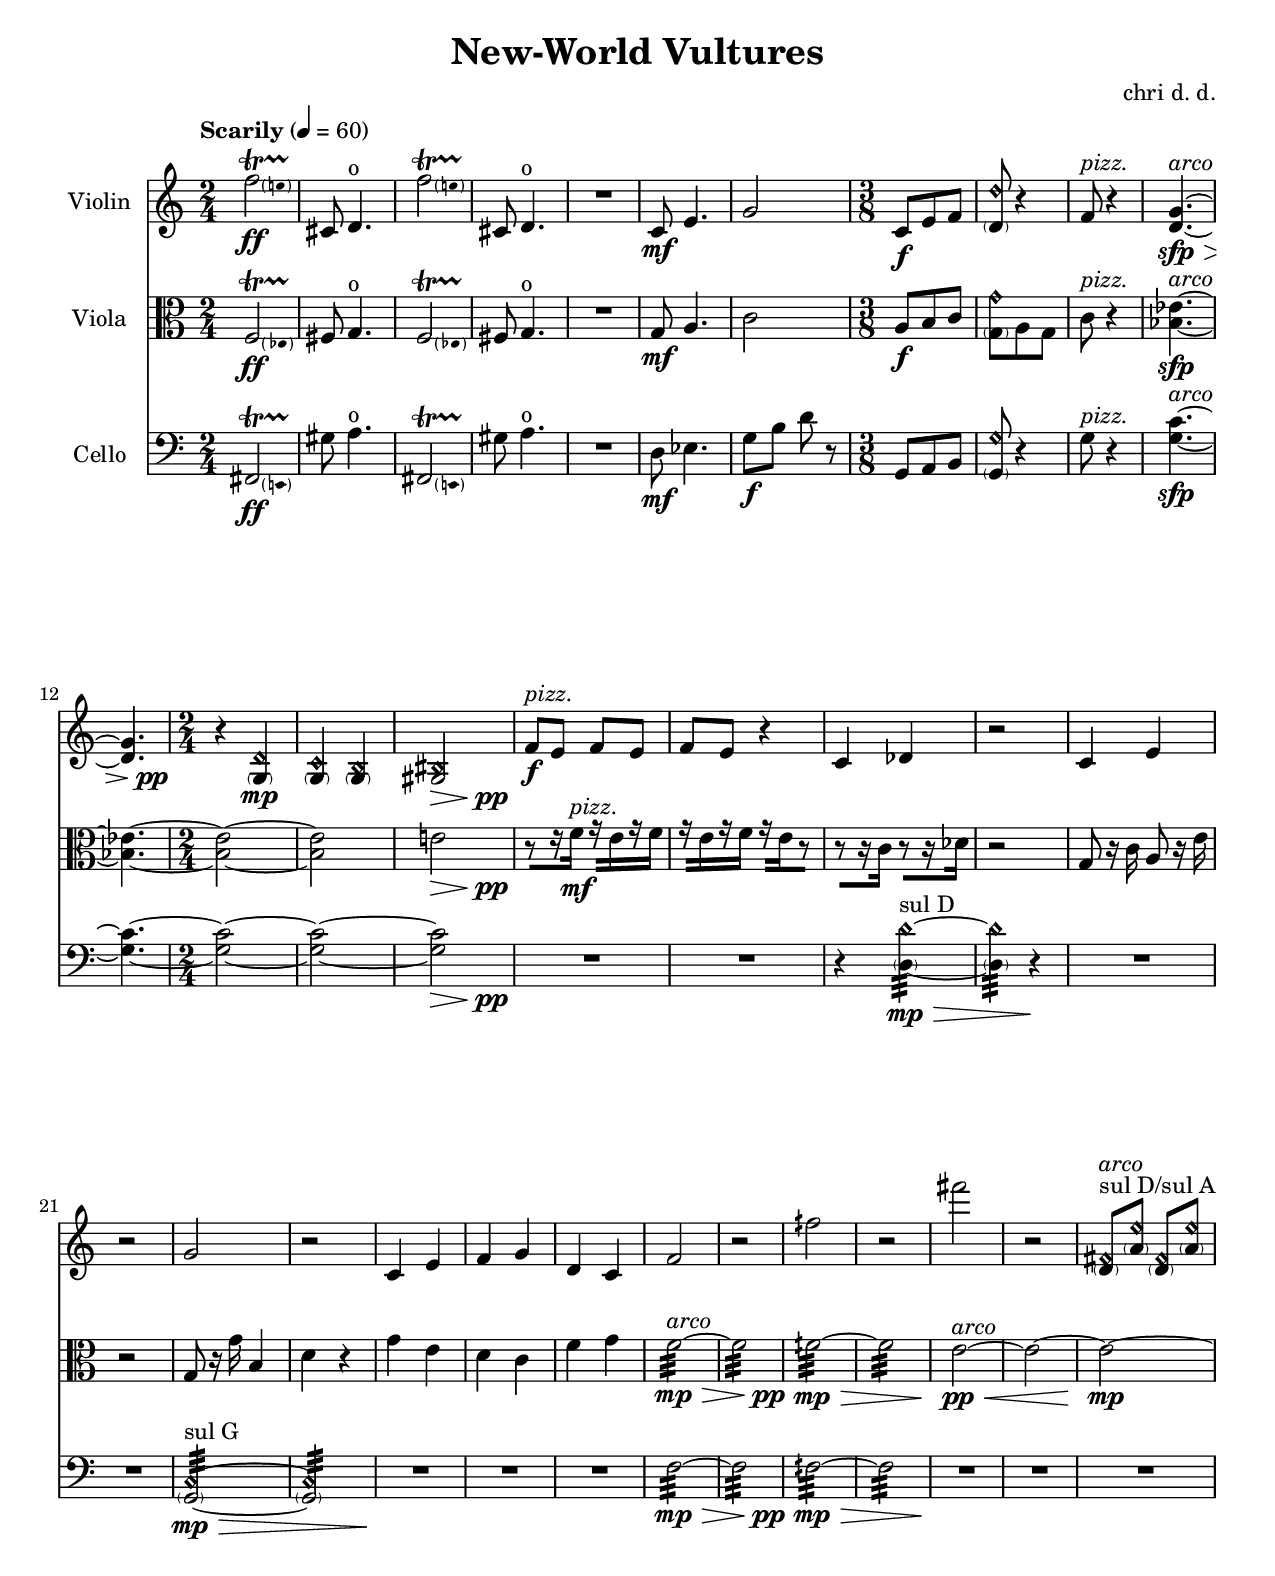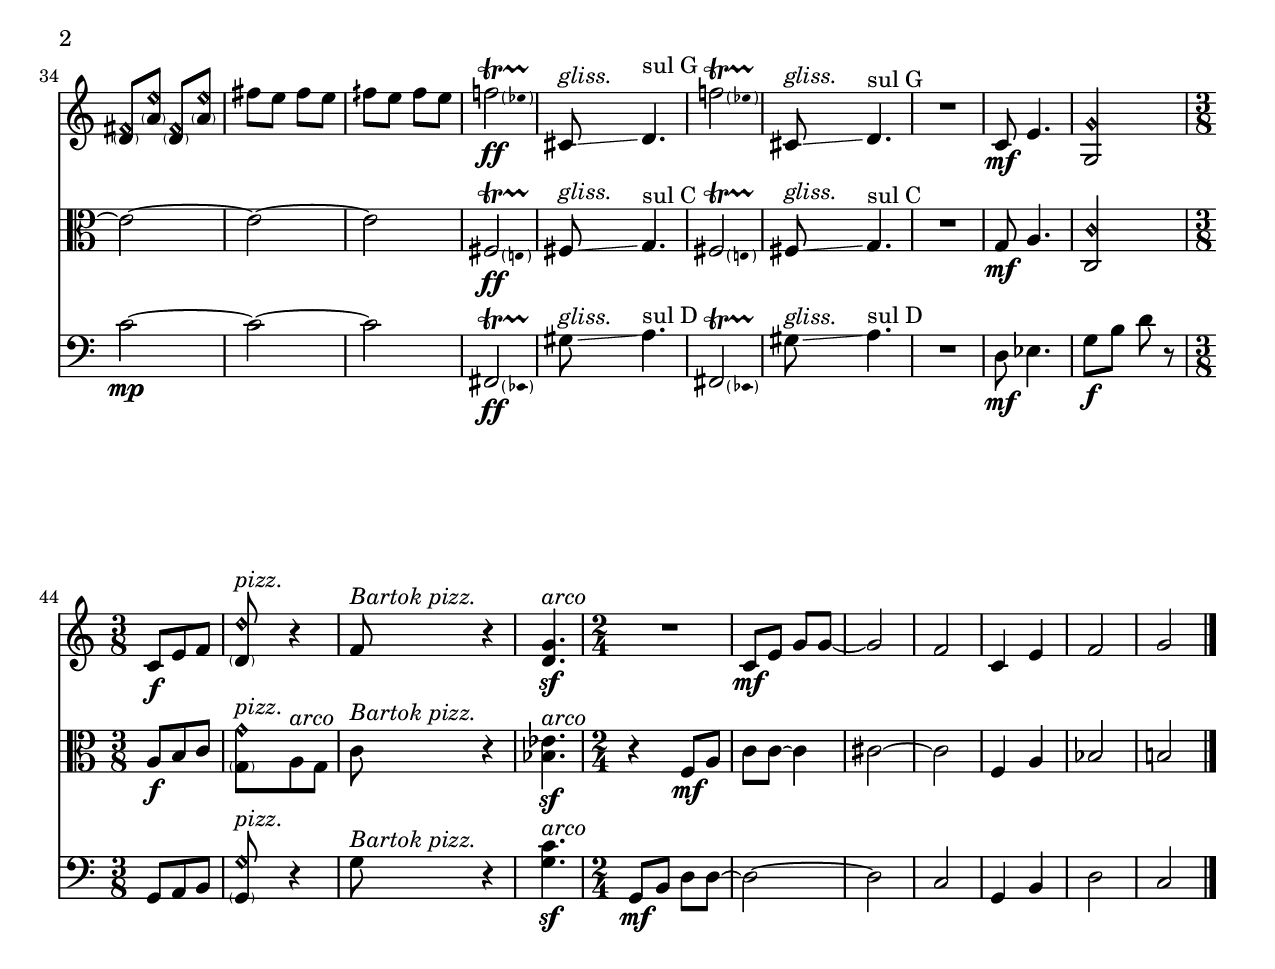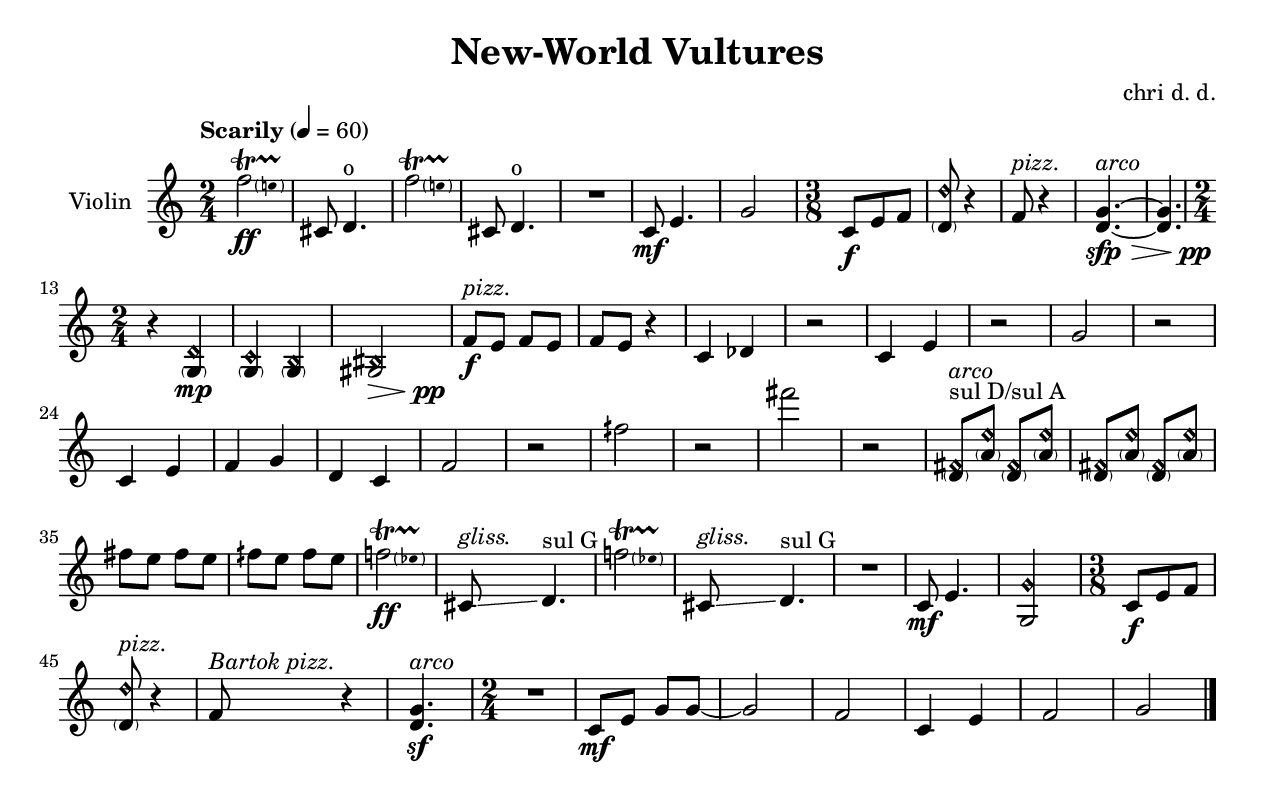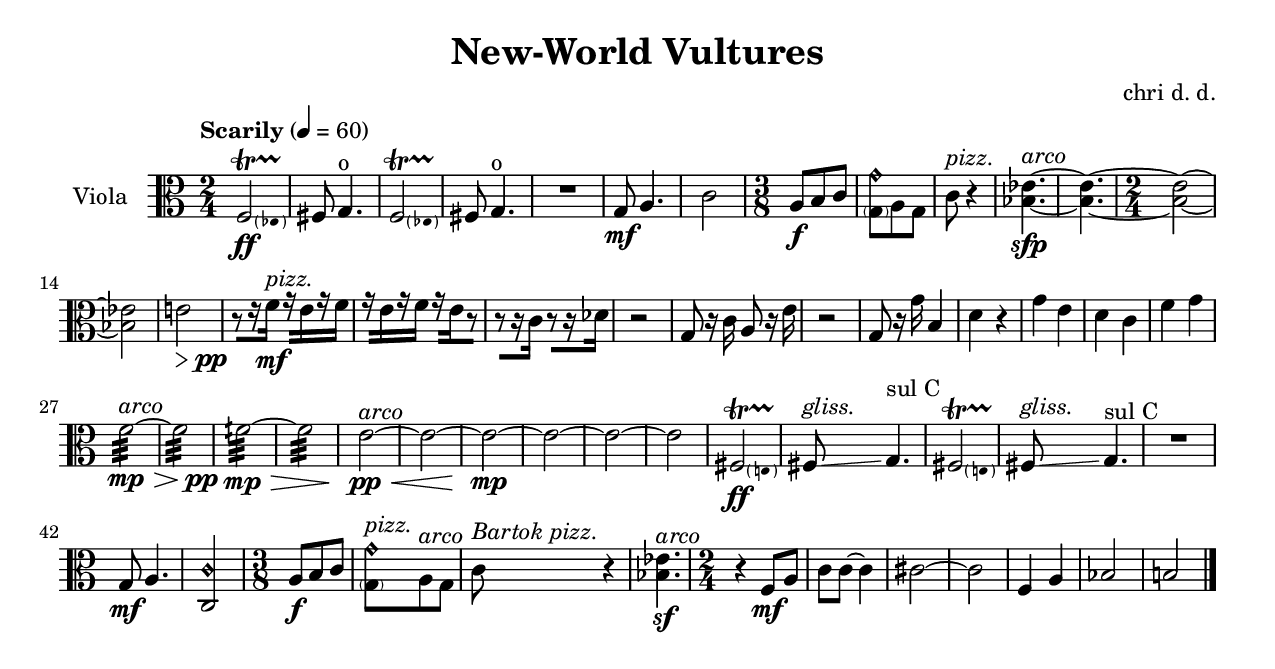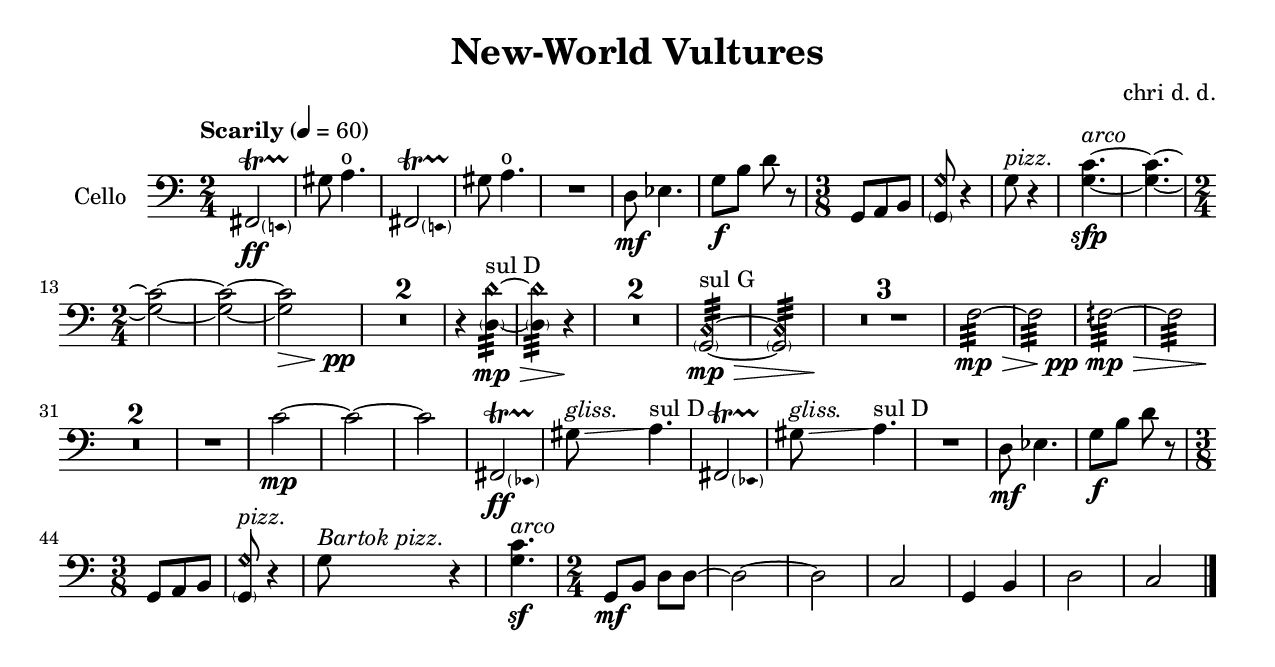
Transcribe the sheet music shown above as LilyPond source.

\version "2.11.34"
spacer = {\textLengthOn s16^"            " \textLengthOff}
\header {
  title = "New-World Vultures"
  composer = "chri d. d."
}

#(set-default-paper-size "letter")
\paper {
  bottom-margin = 14\mm
}

common = {
  \time 2/4
  \tempo "Scarily" 4=60
  \set Score.skipBars = ##t
}

pizz = ^\markup {\italic "pizz."}
arco = ^\markup {\italic "arco"}

vna = {
  <<
    %\tag #'score << f''2\trill \\ {s8 \once \override Stem #'transparent = ##t \once \override NoteHead #'font-size = #-4 <\parenthesize e''>4 s8} >>
    \tag #'score {\pitchedTrill f''2*7/8\startTrillSpan e'' s16\stopTrillSpan}
    \tag #'midi \repeat "unfold" 16 {f''64 e''64}
  >>
  cis'8 d'4.^"o"
}
vaa = {
  <<
    %\tag #'score << f2\trill \\ {s8 \once \override Stem #'transparent = ##t \once \override NoteHead #'font-size = #-4 <\parenthesize es>4 s8} >>
    \tag #'score {\pitchedTrill f2*7/8\startTrillSpan es s16\stopTrillSpan}
    \tag #'midi \repeat "unfold" 16 {f64 es64}
  >>
  fis8 g4.^"o"
}
vca = {
  <<
    %\tag #'score << fis,2\trill \\ {s8 \once \override Stem #'transparent = ##t \once \override NoteHead #'font-size = #-4 <\parenthesize e,>4 s8} >>
    \tag #'score {\pitchedTrill fis,2*7/8\startTrillSpan e, s16\stopTrillSpan}
    \tag #'midi \repeat "unfold" 16 {fis,64 e,64}
  >>
  gis8 a4.^"o"
}

vnaa = {
  <<
    \tag #'score {\pitchedTrill f''!2*7/8\startTrillSpan es'' s16\stopTrillSpan}
    \tag #'midi \repeat "unfold" 16 {f''64 e''64}
  >>
  <<cis'8^\markup {\italic "gliss."}\glissando \spacer>> d'4.^"sul G"
}
vaaa = {
  <<
    \tag #'score {\pitchedTrill fis2*7/8\startTrillSpan e s16\stopTrillSpan}
    \tag #'midi \repeat "unfold" 16 {f64 es64}
  >>
  <<fis8^\markup {\italic "gliss."}\glissando \spacer>> g4.^"sul C"
}
vcaa = {
  <<
    \tag #'score {\pitchedTrill fis,2*7/8\startTrillSpan es, s16\stopTrillSpan}
    \tag #'midi \repeat "unfold" 16 {fis,64 e,64}
  >>
  <<gis8^\markup {\italic "gliss."}\glissando \spacer>> a4.^"sul D"
}


deedle = {<\tag #'score \parenthesize d' \tag #'score fis'\harmonic \tag #'midi fis'''>8
          <\tag #'score \parenthesize a' \tag #'score e''\harmonic \tag #'midi e'''>}
snap = ^\markup{\italic "Bartok pizz."}
\parallelMusic #'(vnbb vabb vcbb) {
  c'8\mf e'4. | g8\mf a4. | d8\mf es4. |
  <\tag #'score g g'\harmonic>2 | <\tag #'score c c'\harmonic>2 | g8\f b d' r |
  \time 3/8 c'8\f e' f' <\tag #'score \parenthesize d' d''\harmonic>8\pizz r4 |
  \time 3/8 a8\f b c' \textLengthOn <\tag #'score \parenthesize g g'\harmonic>8\pizz \textLengthOff a\arco g |
  \time 3/8 g,8 a, b, <\parenthesize g, g\harmonic>8\pizz r4 |
  \textLengthOn f'8\snap \textLengthOff r4 | \textLengthOn c'8\snap \textLengthOff r4 | \textLengthOn g8\snap \textLengthOff r4 |
}
\parallelMusic #'(vnb vab vcb) {
  c'8\mf e'4. | g8\mf a4. | d8\mf es4. |
  g'2 | c'2 | g8\f b d' r |
  \time 3/8 c'8\f e' f' <\tag #'score \parenthesize d' d''\harmonic>8 r4 | \time 3/8 a8\f b c' <\tag #'score \parenthesize g g'\harmonic>8 a g | \time 3/8 g,8 a, b, <\parenthesize g, g\harmonic>8 r4 |
  f'8\pizz r4 | c'8\pizz r4 | g8\pizz r4 |
}
\parallelMusic #'(vnc vac vcc) {
  <d' g'>4.\arco\sfp\>~ << <d' g'>4. {s4 s8\pp}>> | <bes es'>4.\arco\sfp~ <bes es'>~ | <g c'>4.\arco\sfp~ <g c'>~ |
  \time 2/4 r4
  <\tag #'score \parenthesize g \tag #'score d'\harmonic \tag #'midi d''>4\mp
  <\tag #'score \parenthesize g \tag #'score c'\harmonic \tag #'midi g''>4
  <\tag #'score \parenthesize g \tag #'score b\harmonic \tag #'midi b''>4 | \time 2/4 <bes es'>2~ <bes es'> | \time 2/4 <g c'>2~ <g c'>~ |
  << <\tag #'score gis \tag #'score bis\harmonic \tag #'midi c'''>2 {s4.\> s8\pp} \spacer>> | <<e'!2 {s4.\> s8\pp}>> | << <g c'>2 {s4.\> s8\pp} \spacer >> |

  \set Staff.midiInstrument = "pizzicato strings" f'8\pizz\f e' f' e' f' e' r4 |
  \set Staff.midiInstrument = "pizzicato strings" r8[ r16 f'16]\pizz\mf  r[ e' r f']  r[ e' r f']  r[ e' r8] |
  R2*2 |

  c'4 des' r2 | 
  r8[ r16 c'] r8[ r16 des'] r2 |
  r4 <\tag #'score \parenthesize d d'\harmonic>4:32\mp\>^"sul D"~ <\tag #'score \parenthesize d d'\harmonic>4:32 r4\! |

  c'4 e'4 r2  g'2 r2 |
  g8 r16 c' a8 r16 e'  r2  g8 r16 g'16 b4 d'4 r |
  R2*2 <\tag #'score \parenthesize g, \tag #'score c\harmonic \tag #'midi g''>2:32\mp\>^"sul G"~ <\tag #'score \parenthesize g, \tag #'score c\harmonic \tag #'midi g''>: |

  c'4 e' f' g' d' c' f'2 r2 |
  g'4 e' d' c' f' g' \set Staff.midiInstrument = "viola" f'2:32\mp\>\arco~ <<f'2:32 {s4. s8\pp}>> |
  R2*3\! f2:32\mp\>~ <<f: {s4. s8\pp}>> |

  fih''2 r fis''' r |
  fih'2:32\mp\>~ fih'2:32 e'2\pp\<\arco~ e'~ |
  fih2:32\mp\>~ fih2:32 R2*2\! |
  
  <<{\set Staff.midiInstrument = "violin" \deedle \deedle \deedle \deedle} s8^"sul D/sul A"\arco>>  fis''8 e'' fis'' e'' fih'' e'' fih'' e'' |
  e'2\mp~ e'~ e'~ e' | R2 c'2\mp~ c'~ c' |
}
\parallelMusic #'(vnd vad vcd) {
  <d' g'>4.\arco\sf | <bes es'>4.\arco\sf | <g c'>4.\arco\sf |
  \time 2/4 R2 c'8\mf e' g' g'~ | \time 2/4 r4 f8\mf a c' c'~ c'4 | \time 2/4 g,8\mf b, d d~ d2~ |
  g'2 f' | cis'2~ cis' | d2 c | 
  c'4 e' f'2 g' | f4 a bes2 b! | g,4 b, d2 c |
}


vn = {\set Staff.midiInstrument = "violin" \set Staff.instrumentName = "Violin" \common \clef treble
<<\vna s\ff>> \vna R2 \vnb \vnc <<\vnaa s\ff>> \vnaa R2 \vnbb \vnd \bar "|."
}
va = {\set Staff.midiInstrument = "viola" \set Staff.instrumentName = "Viola" \common \clef alto
<<\vaa s\ff>> \vaa R2 \vab \vac <<\vaaa s\ff>> \vaaa R2 \vabb \vad \bar "|."
}
vc = {\set Staff.midiInstrument = "cello" \set Staff.instrumentName = "Cello" \common \clef bass
<<\vca s\ff>> \vca R2 \vcb \vcc <<\vcaa s\ff>> \vcaa R2 \vcbb \vcd \bar "|."
}

\book{\score {
  \removeWithTag #'midi <<
    \new Staff \vn
    \new Staff \va
    \new Staff \vc
  >>
  \layout {}
}

\score {
  \removeWithTag #'score <<
    \new Staff \vn
    \new Staff \va
    \new Staff \vc
  >>
  \midi {}
}}

\book {\score {
  \removeWithTag #'midi \new Staff \vn
}}
\book {\score {
  \removeWithTag #'midi \new Staff \va
}}
\book {\score {
  \removeWithTag #'midi \new Staff \vc
}}
